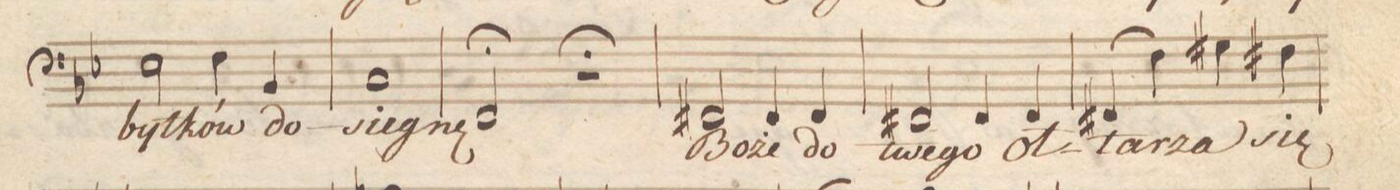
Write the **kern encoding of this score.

**kern	**text	**dynam
*I"Baſso.	*	*
*clefF4	*	*
*k[b-e-]	*	*
*met(C.|)	*	*
*M2/2	*	*
2E-\	-by-	.
4F\	-tków	.
4BB-/	do-	.
=54	=54	=54
1C	-sie-	.
=55	=55	=55
2FF;/	-gnę	.
2r;	.	.
=56	=56	=56
2FF#X/	Bo-	.
4FF#/	-że	.
4FF#/	do	.
=57	=57	=57
2FF#X/	twe-	.
4FF#/	-go	.
4FF#/	oł-	.
=58	=58	=58
(4FF#X/	-ta-	.
4F\)	.	.
4G#X\	-rza	.
4F#X\	się	.
=59	=59	=59
*-	*-	*-
